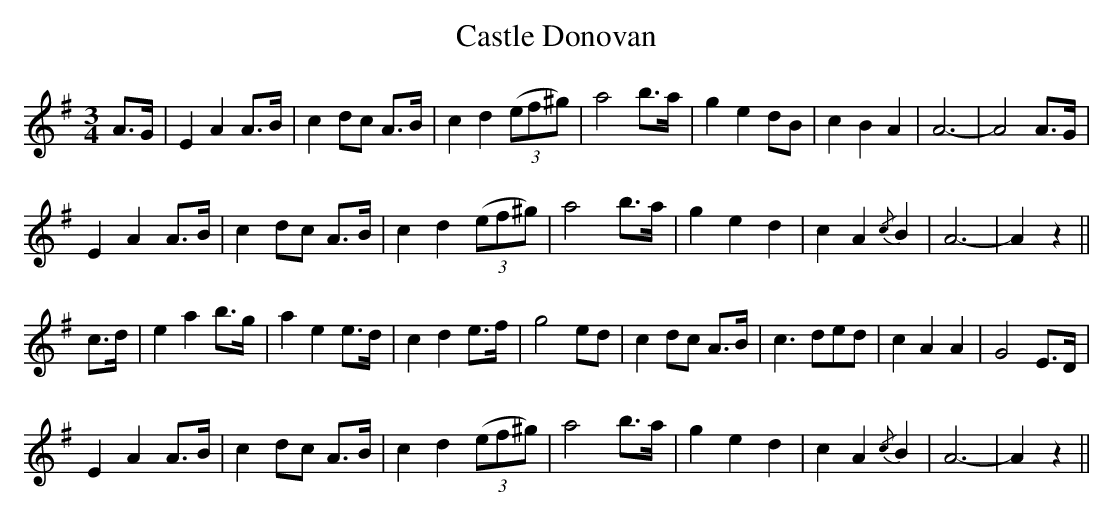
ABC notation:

X:1
T: Castle Donovan
M: 3/4
L: 1/8
K: Ador
A3/2G/2|E2A2A3/2B/2|c2dc A3/2B/2|c2d2 (3(ef^g)|a4b3/2a/2|g2e2dB|c2B2A2|A6-|A4A3/2G/2|
E2A2A3/2B/2|c2dc A3/2B/2|c2d2 (3(ef^g)|a4b3/2a/2|g2e2d2|c2A2{/c}B2|A6-|A2z2||
c3/2d/2|e2a2b3/2g/2|a2e2e3/2d/2|c2d2e3/2f/2|g4ed|c2dc A3/2B/2|c3ded|c2A2A2|G4E3/2D/2|
E2A2A3/2B/2|c2dc A3/2B/2|c2d2 (3(ef^g)|a4b3/2a/2|g2e2d2|c2A2{/c}B2|A6-|A2z2||
